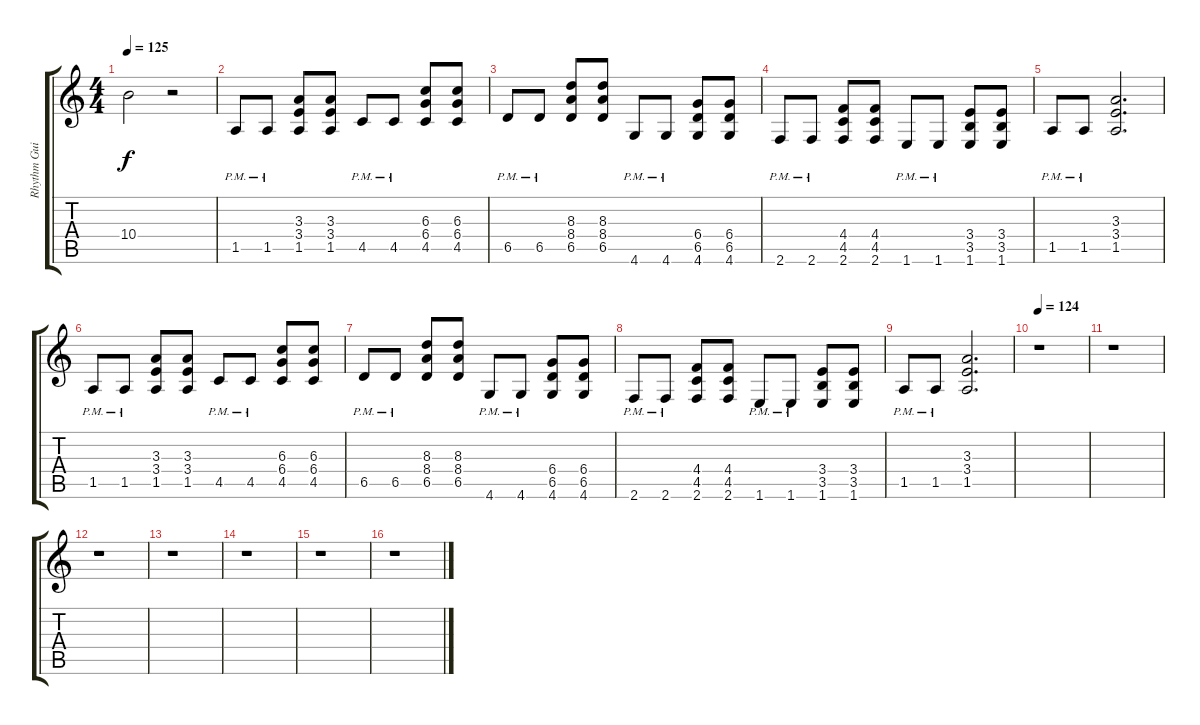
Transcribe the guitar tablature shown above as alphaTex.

\track ("Rhythm Guitar" "Rhythm Gui") {instrument distortionguitar}
\staff {score tabs}
\tuning (Eb4 Bb3 Gb3 Db3 Ab2 Eb2) {hide}
\ts (4 4)
\tempo 125
\clef g2
\ks c
10.4{t}.2{dy f} r.2 |
1.5{pm}.8 1.5{pm}.8 (3.3 3.4 1.5).8 (3.3 3.4 1.5).8 4.5{pm}.8 4.5{pm}.8 (6.3 6.4 4.5).8 (6.3 6.4 4.5).8 |
6.5{pm}.8 6.5{pm}.8 (8.3 8.4 6.5).8 (8.3 8.4 6.5).8 4.6{pm}.8 4.6{pm}.8 (6.4 6.5 4.6).8 (6.4 6.5 4.6).8 |
2.6{pm}.8 2.6{pm}.8 (4.4 4.5 2.6).8 (4.4 4.5 2.6).8 1.6{pm}.8 1.6{pm}.8 (3.4 3.5 1.6).8 (3.4 3.5 1.6).8 |
1.5{pm}.8 1.5{pm}.8 (3.3 3.4 1.5).2{d} |
1.5{pm}.8 1.5{pm}.8 (3.3 3.4 1.5).8 (3.3 3.4 1.5).8 4.5{pm}.8 4.5{pm}.8 (6.3 6.4 4.5).8 (6.3 6.4 4.5).8 |
6.5{pm}.8 6.5{pm}.8 (8.3 8.4 6.5).8 (8.3 8.4 6.5).8 4.6{pm}.8 4.6{pm}.8 (6.4 6.5 4.6).8 (6.4 6.5 4.6).8 |
2.6{pm}.8 2.6{pm}.8 (4.4 4.5 2.6).8 (4.4 4.5 2.6).8 1.6{pm}.8 1.6{pm}.8 (3.4 3.5 1.6).8 (3.4 3.5 1.6).8 |
1.5{pm}.8 1.5{pm}.8 (3.3 3.4 1.5).2{d} |
\tempo 124
r.1 |
r.1 |
r.1 |
r.1 |
r.1 |
r.1 |
r.1
